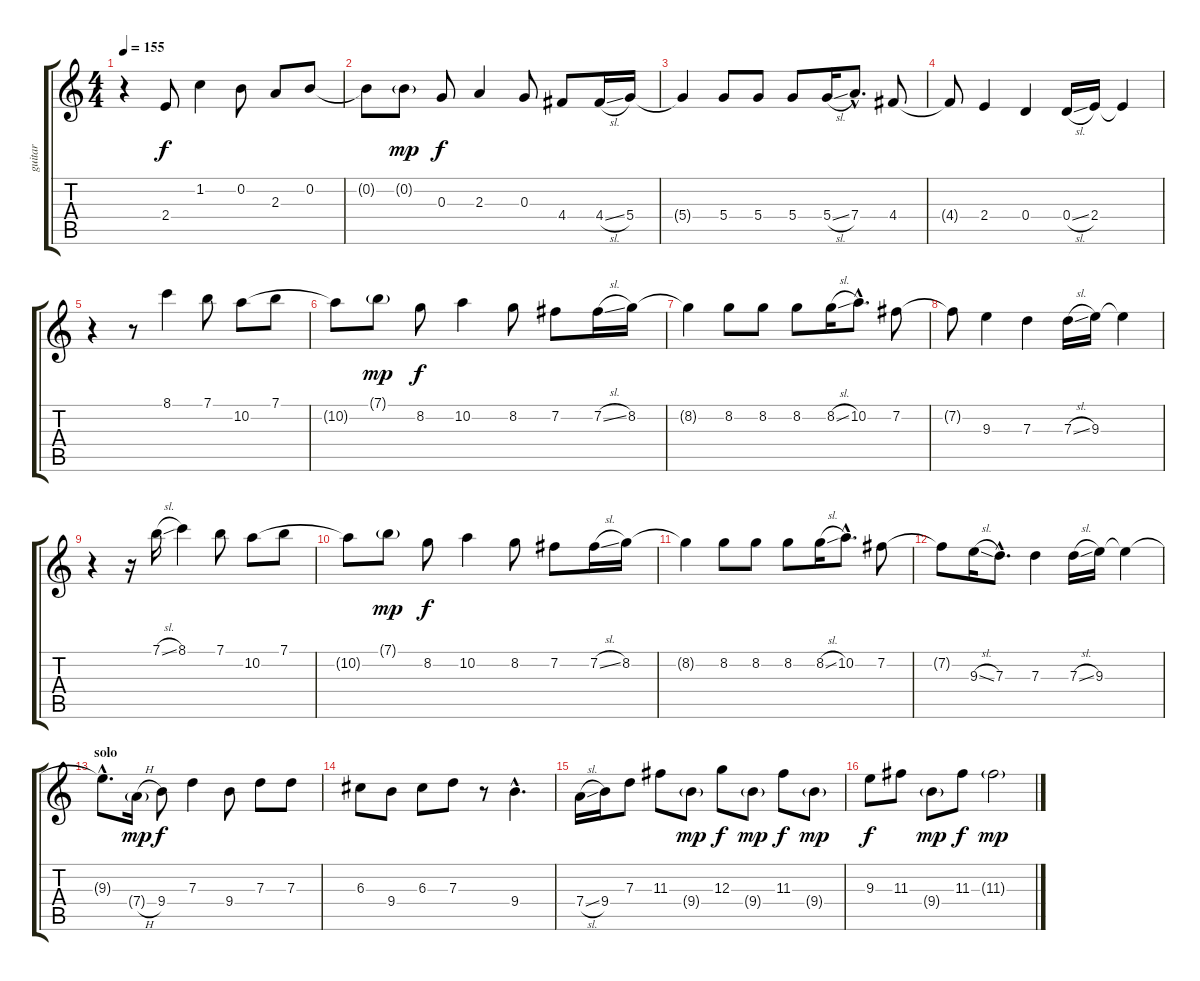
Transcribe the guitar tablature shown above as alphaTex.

\track ("guitar" "guitar") {instrument electricguitarjazz}
\staff {score tabs}
\tuning (E4 B3 G3 D3 A2 E2) {hide}
\ts (4 4)
\tempo 155
\clef g2
\ks c
r.4{dy f} 2.4.8 1.2.4 0.2.8 2.3.8 0.2.8 |
0.2{t}.8 0.2{g}.8{dy mp} 0.3.8{dy f} 2.3.4 0.3.8 4.4.8 4.4{sl}.16 5.4.16 |
5.4{t}.4 5.4.8 5.4.8 5.4.8 5.4{sl}.16 7.4{hac}.8{d} 4.4.8 |
4.4{t}.8 2.4.4 0.4.4 0.4{sl}.16 2.4.16 2.4{t}.4 |
r.4 r.8 8.1.4 7.1.8 10.2.8 7.1.8 |
10.2{t}.8 7.1{g}.8{dy mp} 8.2.8{dy f} 10.2.4 8.2.8 7.2.8 7.2{sl}.16 8.2.16 |
8.2{t}.4 8.2.8 8.2.8 8.2.8 8.2{sl}.16 10.2{hac}.8{d} 7.2.8 |
7.2{t}.8 9.3.4 7.3.4 7.3{sl}.16 9.3.16 9.3{t}.4 |
r.4 r.16 7.1{sl}.16 8.1.4 7.1.8 10.2.8 7.1.8 |
10.2{t}.8 7.1{g}.8{dy mp} 8.2.8{dy f} 10.2.4 8.2.8 7.2.8 7.2{sl}.16 8.2.16 |
8.2{t}.4 8.2.8 8.2.8 8.2.8 8.2{sl}.16 10.2{hac}.8{d} 7.2.8 |
7.2{t}.8 9.3{sl}.16 7.3{hac}.8{d} 7.3.4 7.3{sl}.16 9.3.16 9.3{t}.4 |
\section ("" "solo")
9.3{hac t}.8{d} 7.4{h g}.16{dy mp volume 16} 9.4.8{dy f} 7.3.4 9.4.8 7.3.8 7.3.8 |
6.3.8 9.4.8 6.3.8 7.3.8 r.8 9.4{hac}.4{d} |
7.4{sl}.16 9.4.16 7.3.8 11.3.8 9.4{g}.8{dy mp} 12.3.8{dy f} 9.4{g}.8{dy mp} 11.3.8{dy f} 9.4{g}.8{dy mp} |
9.3.8{dy f} 11.3.8 9.4{g}.8{dy mp} 11.3.8{dy f} 11.3{g}.2{dy mp}
